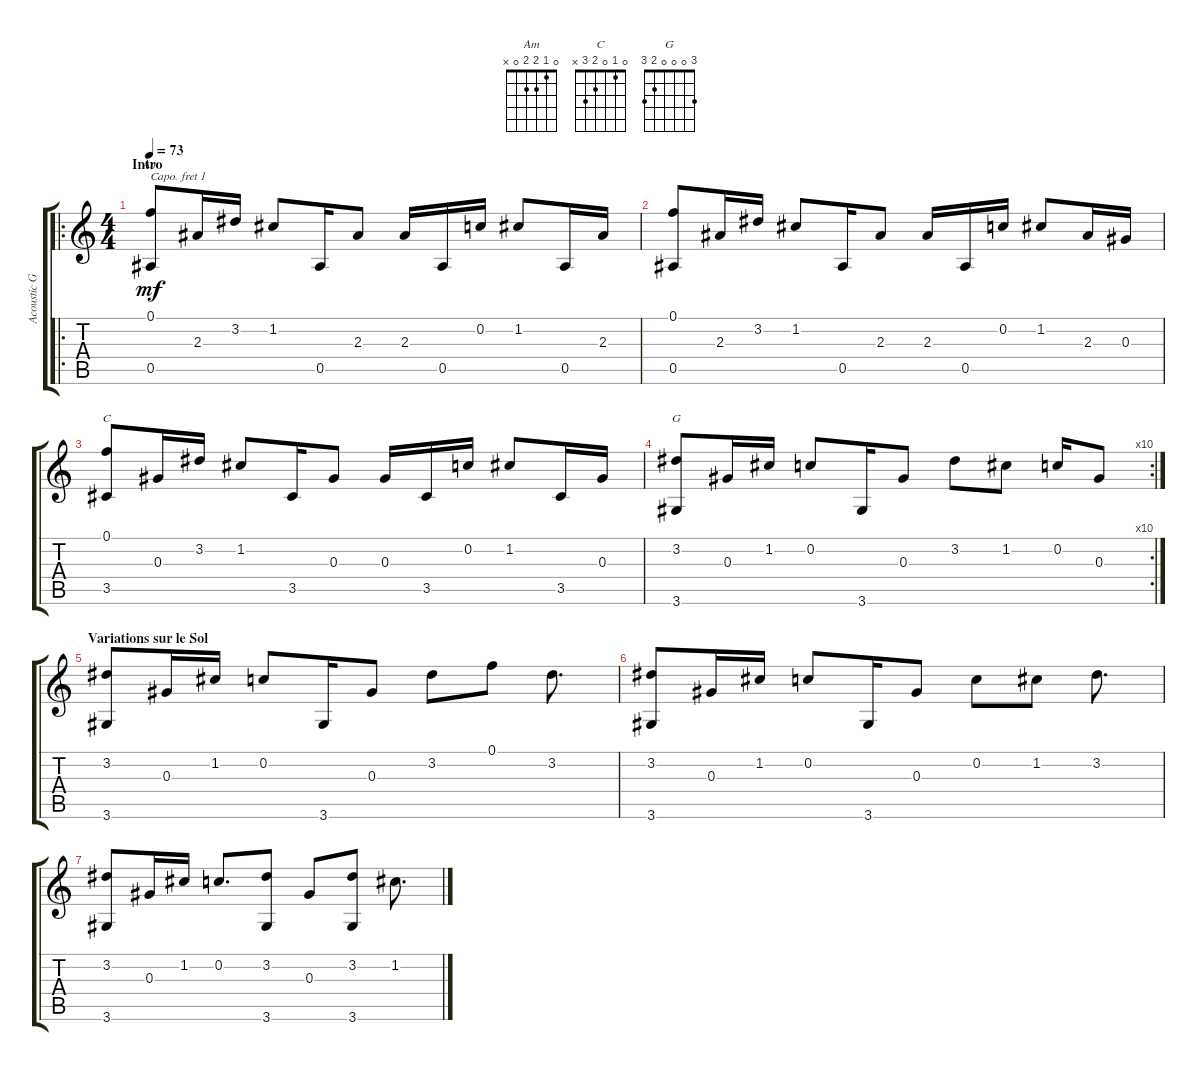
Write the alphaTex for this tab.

\track ("Acoustic Guitar (Steel)" "Acoustic G") {instrument acousticguitarsteel}
\staff {score tabs}
\capo 1
\tuning (E4 B3 G3 D3 A2 E2) {hide}
\chord ("Am" 0 1 2 2 0 x)
\chord ("C" 0 1 0 2 3 x)
\chord ("G" 3 0 0 0 2 3)
\ro
\ts (4 4)
\section ("" "Intro")
\tempo 73
\clef g2
\ks c
(0.1 0.5).8{ch "Am" dy mf instrument acousticguitarsteel} 2.3.16 3.2.16 1.2.8 0.5.16 2.3.8 2.3.16 0.5.16 0.2.16 1.2.8 0.5.16 2.3.16 |
(0.1 0.5).8 2.3.16 3.2.16 1.2.8 0.5.16 2.3.8 2.3.16 0.5.16 0.2.16 1.2.8 2.3.16 0.3.16 |
(0.1 3.5).8{ch "C"} 0.3.16 3.2.16 1.2.8 3.5.16 0.3.8 0.3.16 3.5.16 0.2.16 1.2.8 3.5.16 0.3.16 |
\rc 10
(3.2 3.6).8{ch "G"} 0.3.16 1.2.16 0.2.8 3.6.16 0.3.8 3.2.8 1.2.8 0.2.16 0.3.8 |
\section ("" "Variations sur le Sol")
(3.2 3.6).8 0.3.16 1.2.16 0.2.8 3.6.16 0.3.8 3.2.8 0.1.8 3.2.8{d} |
(3.2 3.6).8 0.3.16 1.2.16 0.2.8 3.6.16 0.3.8 0.2.8 1.2.8 3.2.8{d} |
(3.2 3.6).8 0.3.16 1.2.16 0.2.8{d} (3.2 3.6).8 0.3.8 (3.2 3.6).8 1.2.8{d}
